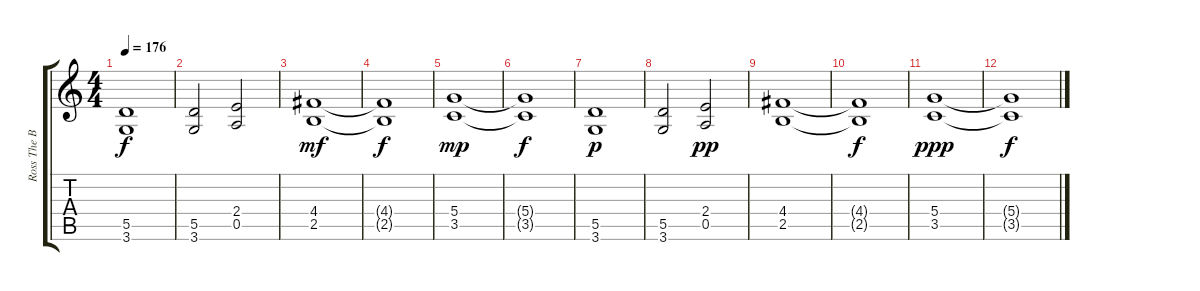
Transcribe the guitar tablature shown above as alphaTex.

\track ("Ross The Boss-Rhythm" "Ross The B") {instrument distortionguitar}
\staff {score tabs}
\tuning (E4 B3 G3 D3 A2 E2) {hide}
\ts (4 4)
\tempo 176
\clef g2
\ks c
(5.5 3.6).1{dy f} |
(5.5 3.6).2 (2.4 0.5).2 |
(4.4 2.5).1{dy mf} |
(4.4{t} 2.5{t}).1{dy f} |
(5.4 3.5).1{dy mp} |
(5.4{t} 3.5{t}).1{dy f} |
(5.5 3.6).1{dy p} |
(5.5 3.6).2 (2.4 0.5).2{dy pp} |
(4.4 2.5).1 |
(4.4{t} 2.5{t}).1{dy f} |
(5.4 3.5).1{dy ppp} |
(5.4{t} 3.5{t}).1{dy f}
